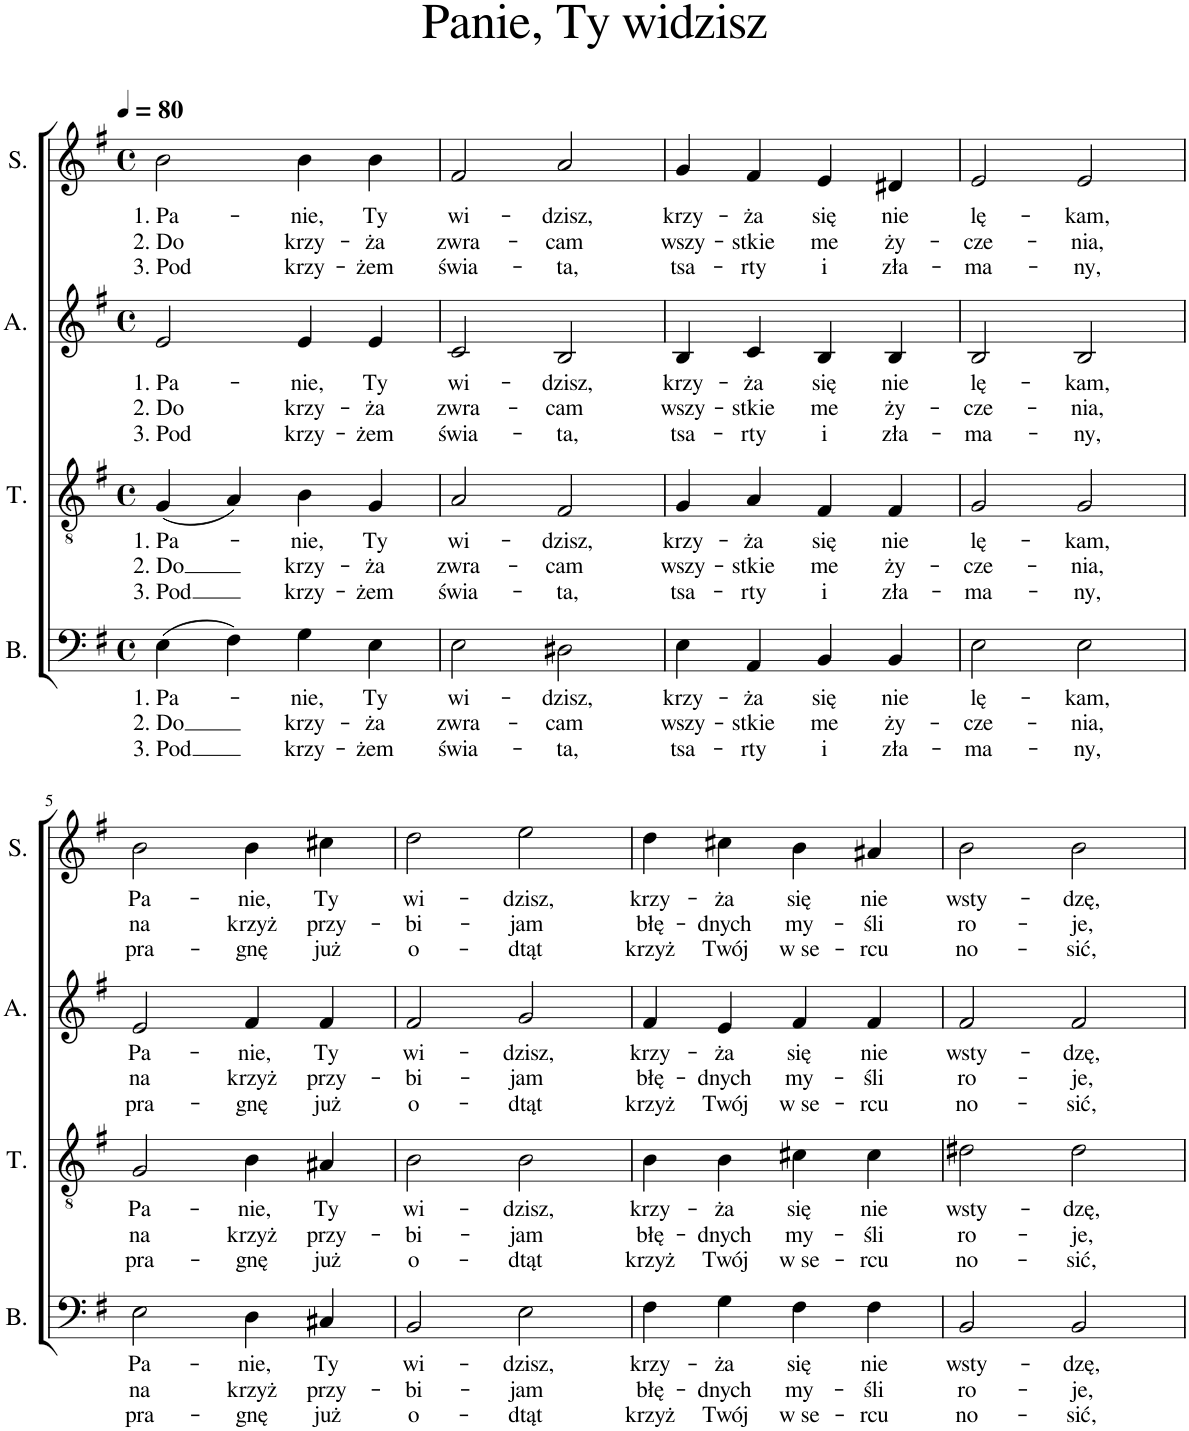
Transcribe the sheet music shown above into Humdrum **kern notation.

**kern	**text	**text	**text	**kern	**text	**text	**text	**kern	**text	**text	**text	**kern	**text	**text	**text
*part4	*part4	*part4	*part4	*part3	*part3	*part3	*part3	*part2	*part2	*part2	*part2	*part1	*part1	*part1	*part1
*staff4	*staff4	*staff4	*staff4	*staff3	*staff3	*staff3	*staff3	*staff2	*staff2	*staff2	*staff2	*staff1	*staff1	*staff1	*staff1
*I"B.	*	*	*	*I"T.	*	*	*	*I"A.	*	*	*	*I"S.	*	*	*
*I'B.	*	*	*	*I'T.	*	*	*	*I'A.	*	*	*	*I'S.	*	*	*
*clefF4	*	*	*	*clefGv2	*	*	*	*clefG2	*	*	*	*clefG2	*	*	*
*k[f#]	*	*	*	*k[f#]	*	*	*	*k[f#]	*	*	*	*k[f#]	*	*	*
*M4/4	*	*	*	*M4/4	*	*	*	*M4/4	*	*	*	*M4/4	*	*	*
*met(c)	*	*	*	*met(c)	*	*	*	*met(c)	*	*	*	*met(c)	*	*	*
*MM80	*	*	*	*MM80	*	*	*	*MM80	*	*	*	*MM80	*	*	*
=1	=1	=1	=1	=1	=1	=1	=1	=1	=1	=1	=1	=1	=1	=1	=1
!	!LO:LY:b	!LO:LY:b	!LO:LY:b	!	!LO:LY:b	!LO:LY:b	!LO:LY:b	!	!LO:LY:b	!LO:LY:b	!LO:LY:b	!	!LO:LY:b	!LO:LY:b	!LO:LY:b
(4E\	1. Pa-	2. Do	3. Pod	(4G/	1. Pa-	2. Do	3. Pod	2e/	1. Pa-	2. Do	3. Pod	2b\	1. Pa-	2. Do	3. Pod
4F#\)	.	.	.	4A/)	.	.	.	.	.	.	.	.	.	.	.
!	!LO:LY:b	!LO:LY:b	!LO:LY:b	!	!LO:LY:b	!LO:LY:b	!LO:LY:b	!	!LO:LY:b	!LO:LY:b	!LO:LY:b	!	!LO:LY:b	!LO:LY:b	!LO:LY:b
4G\	-nie,	krzy-	krzy-	4B\	-nie,	krzy-	krzy-	4e/	-nie,	krzy-	krzy-	4b\	-nie,	krzy-	krzy-
!	!LO:LY:b	!LO:LY:b	!LO:LY:b	!	!LO:LY:b	!LO:LY:b	!LO:LY:b	!	!LO:LY:b	!LO:LY:b	!LO:LY:b	!	!LO:LY:b	!LO:LY:b	!LO:LY:b
4E\	Ty	-ża	-żem	4G/	Ty	-ża	-żem	4e/	Ty	-ża	-żem	4b\	Ty	-ża	-żem
=2	=2	=2	=2	=2	=2	=2	=2	=2	=2	=2	=2	=2	=2	=2	=2
!	!LO:LY:b	!LO:LY:b	!LO:LY:b	!	!LO:LY:b	!LO:LY:b	!LO:LY:b	!	!LO:LY:b	!LO:LY:b	!LO:LY:b	!	!LO:LY:b	!LO:LY:b	!LO:LY:b
2E\	wi-	zwra-	świa-	2A/	wi-	zwra-	świa-	2c/	wi-	zwra-	świa-	2f#/	wi-	zwra-	świa-
!	!LO:LY:b	!LO:LY:b	!LO:LY:b	!	!LO:LY:b	!LO:LY:b	!LO:LY:b	!	!LO:LY:b	!LO:LY:b	!LO:LY:b	!	!LO:LY:b	!LO:LY:b	!LO:LY:b
2D#X\	-dzisz,	-cam	-ta,	2F#/	-dzisz,	-cam	-ta,	2B/	-dzisz,	-cam	-ta,	2a/	-dzisz,	-cam	-ta,
=3	=3	=3	=3	=3	=3	=3	=3	=3	=3	=3	=3	=3	=3	=3	=3
!	!LO:LY:b	!LO:LY:b	!LO:LY:b	!	!LO:LY:b	!LO:LY:b	!LO:LY:b	!	!LO:LY:b	!LO:LY:b	!LO:LY:b	!	!LO:LY:b	!LO:LY:b	!LO:LY:b
4E\	krzy-	wszy-	tsa-	4G/	krzy-	wszy-	tsa-	4B/	krzy-	wszy-	tsa-	4g/	krzy-	wszy-	tsa-
!	!LO:LY:b	!LO:LY:b	!LO:LY:b	!	!LO:LY:b	!LO:LY:b	!LO:LY:b	!	!LO:LY:b	!LO:LY:b	!LO:LY:b	!	!LO:LY:b	!LO:LY:b	!LO:LY:b
4AA/	-ża	-stkie	-rty	4A/	-ża	-stkie	-rty	4c/	-ża	-stkie	-rty	4f#/	-ża	-stkie	-rty
!	!LO:LY:b	!LO:LY:b	!LO:LY:b	!	!LO:LY:b	!LO:LY:b	!LO:LY:b	!	!LO:LY:b	!LO:LY:b	!LO:LY:b	!	!LO:LY:b	!LO:LY:b	!LO:LY:b
4BB/	się	me	i	4F#/	się	me	i	4B/	się	me	i	4e/	się	me	i
!	!LO:LY:b	!LO:LY:b	!LO:LY:b	!	!LO:LY:b	!LO:LY:b	!LO:LY:b	!	!LO:LY:b	!LO:LY:b	!LO:LY:b	!	!LO:LY:b	!LO:LY:b	!LO:LY:b
4BB/	nie	ży-	zła-	4F#/	nie	ży-	zła-	4B/	nie	ży-	zła-	4d#X/	nie	ży-	zła-
=4	=4	=4	=4	=4	=4	=4	=4	=4	=4	=4	=4	=4	=4	=4	=4
!	!LO:LY:b	!LO:LY:b	!LO:LY:b	!	!LO:LY:b	!LO:LY:b	!LO:LY:b	!	!LO:LY:b	!LO:LY:b	!LO:LY:b	!	!LO:LY:b	!LO:LY:b	!LO:LY:b
2E\	lę-	-cze-	-ma-	2G/	lę-	-cze-	-ma-	2B/	lę-	-cze-	-ma-	2e/	lę-	-cze-	-ma-
!	!LO:LY:b	!LO:LY:b	!LO:LY:b	!	!LO:LY:b	!LO:LY:b	!LO:LY:b	!	!LO:LY:b	!LO:LY:b	!LO:LY:b	!	!LO:LY:b	!LO:LY:b	!LO:LY:b
2E\	-kam,	-nia,	-ny,	2G/	-kam,	-nia,	-ny,	2B/	-kam,	-nia,	-ny,	2e/	-kam,	-nia,	-ny,
!!LO:LB:g=z
=5	=5	=5	=5	=5	=5	=5	=5	=5	=5	=5	=5	=5	=5	=5	=5
!	!LO:LY:b	!LO:LY:b	!LO:LY:b	!	!LO:LY:b	!LO:LY:b	!LO:LY:b	!	!LO:LY:b	!LO:LY:b	!LO:LY:b	!	!LO:LY:b	!LO:LY:b	!LO:LY:b
2E\	Pa-	na	pra-	2G/	Pa-	na	pra-	2e/	Pa-	na	pra-	2b\	Pa-	na	pra-
!	!LO:LY:b	!LO:LY:b	!LO:LY:b	!	!LO:LY:b	!LO:LY:b	!LO:LY:b	!	!LO:LY:b	!LO:LY:b	!LO:LY:b	!	!LO:LY:b	!LO:LY:b	!LO:LY:b
4D\	-nie,	krzyż	-gnę	4B\	-nie,	krzyż	-gnę	4f#/	-nie,	krzyż	-gnę	4b\	-nie,	krzyż	-gnę
!	!LO:LY:b	!LO:LY:b	!LO:LY:b	!	!LO:LY:b	!LO:LY:b	!LO:LY:b	!	!LO:LY:b	!LO:LY:b	!LO:LY:b	!	!LO:LY:b	!LO:LY:b	!LO:LY:b
4C#X/	Ty	przy-	już	4A#X/	Ty	przy-	już	4f#/	Ty	przy-	już	4cc#X\	Ty	przy-	już
=6	=6	=6	=6	=6	=6	=6	=6	=6	=6	=6	=6	=6	=6	=6	=6
!	!LO:LY:b	!LO:LY:b	!LO:LY:b	!	!LO:LY:b	!LO:LY:b	!LO:LY:b	!	!LO:LY:b	!LO:LY:b	!LO:LY:b	!	!LO:LY:b	!LO:LY:b	!LO:LY:b
2BB/	wi-	-bi-	o-	2B\	wi-	-bi-	o-	2f#/	wi-	-bi-	o-	2dd\	wi-	-bi-	o-
!	!LO:LY:b	!LO:LY:b	!LO:LY:b	!	!LO:LY:b	!LO:LY:b	!LO:LY:b	!	!LO:LY:b	!LO:LY:b	!LO:LY:b	!	!LO:LY:b	!LO:LY:b	!LO:LY:b
2E\	-dzisz,	-jam	-dtąt	2B\	-dzisz,	-jam	-dtąt	2g/	-dzisz,	-jam	-dtąt	2ee\	-dzisz,	-jam	-dtąt
=7	=7	=7	=7	=7	=7	=7	=7	=7	=7	=7	=7	=7	=7	=7	=7
!	!LO:LY:b	!LO:LY:b	!LO:LY:b	!	!LO:LY:b	!LO:LY:b	!LO:LY:b	!	!LO:LY:b	!LO:LY:b	!LO:LY:b	!	!LO:LY:b	!LO:LY:b	!LO:LY:b
4F#\	krzy-	błę-	krzyż	4B\	krzy-	błę-	krzyż	4f#/	krzy-	błę-	krzyż	4dd\	krzy-	błę-	krzyż
!	!LO:LY:b	!LO:LY:b	!LO:LY:b	!	!LO:LY:b	!LO:LY:b	!LO:LY:b	!	!LO:LY:b	!LO:LY:b	!LO:LY:b	!	!LO:LY:b	!LO:LY:b	!LO:LY:b
4G\	-ża	-dnych	Twój	4B\	-ża	-dnych	Twój	4e/	-ża	-dnych	Twój	4cc#X\	-ża	-dnych	Twój
!	!LO:LY:b	!LO:LY:b	!LO:LY:b	!	!LO:LY:b	!LO:LY:b	!LO:LY:b	!	!LO:LY:b	!LO:LY:b	!LO:LY:b	!	!LO:LY:b	!LO:LY:b	!LO:LY:b
4F#\	się	my-	w se-	4c#X\	się	my-	w se-	4f#/	się	my-	w se-	4b\	się	my-	w se-
!	!LO:LY:b	!LO:LY:b	!LO:LY:b	!	!LO:LY:b	!LO:LY:b	!LO:LY:b	!	!LO:LY:b	!LO:LY:b	!LO:LY:b	!	!LO:LY:b	!LO:LY:b	!LO:LY:b
4F#\	nie	-śli	-rcu	4c#\	nie	-śli	-rcu	4f#/	nie	-śli	-rcu	4a#X/	nie	-śli	-rcu
=8	=8	=8	=8	=8	=8	=8	=8	=8	=8	=8	=8	=8	=8	=8	=8
!	!LO:LY:b	!LO:LY:b	!LO:LY:b	!	!LO:LY:b	!LO:LY:b	!LO:LY:b	!	!LO:LY:b	!LO:LY:b	!LO:LY:b	!	!LO:LY:b	!LO:LY:b	!LO:LY:b
2BB/	wsty-	ro-	no-	2d#X\	wsty-	ro-	no-	2f#/	wsty-	ro-	no-	2b\	wsty-	ro-	no-
!	!LO:LY:b	!LO:LY:b	!LO:LY:b	!	!LO:LY:b	!LO:LY:b	!LO:LY:b	!	!LO:LY:b	!LO:LY:b	!LO:LY:b	!	!LO:LY:b	!LO:LY:b	!LO:LY:b
2BB/	-dzę,	-je,	-sić,	2d#\	-dzę,	-je,	-sić,	2f#/	-dzę,	-je,	-sić,	2b\	-dzę,	-je,	-sić,
=	=	=	=	=	=	=	=	=	=	=	=	=	=	=	=
*-	*-	*-	*-	*-	*-	*-	*-	*-	*-	*-	*-	*-	*-	*-	*-
